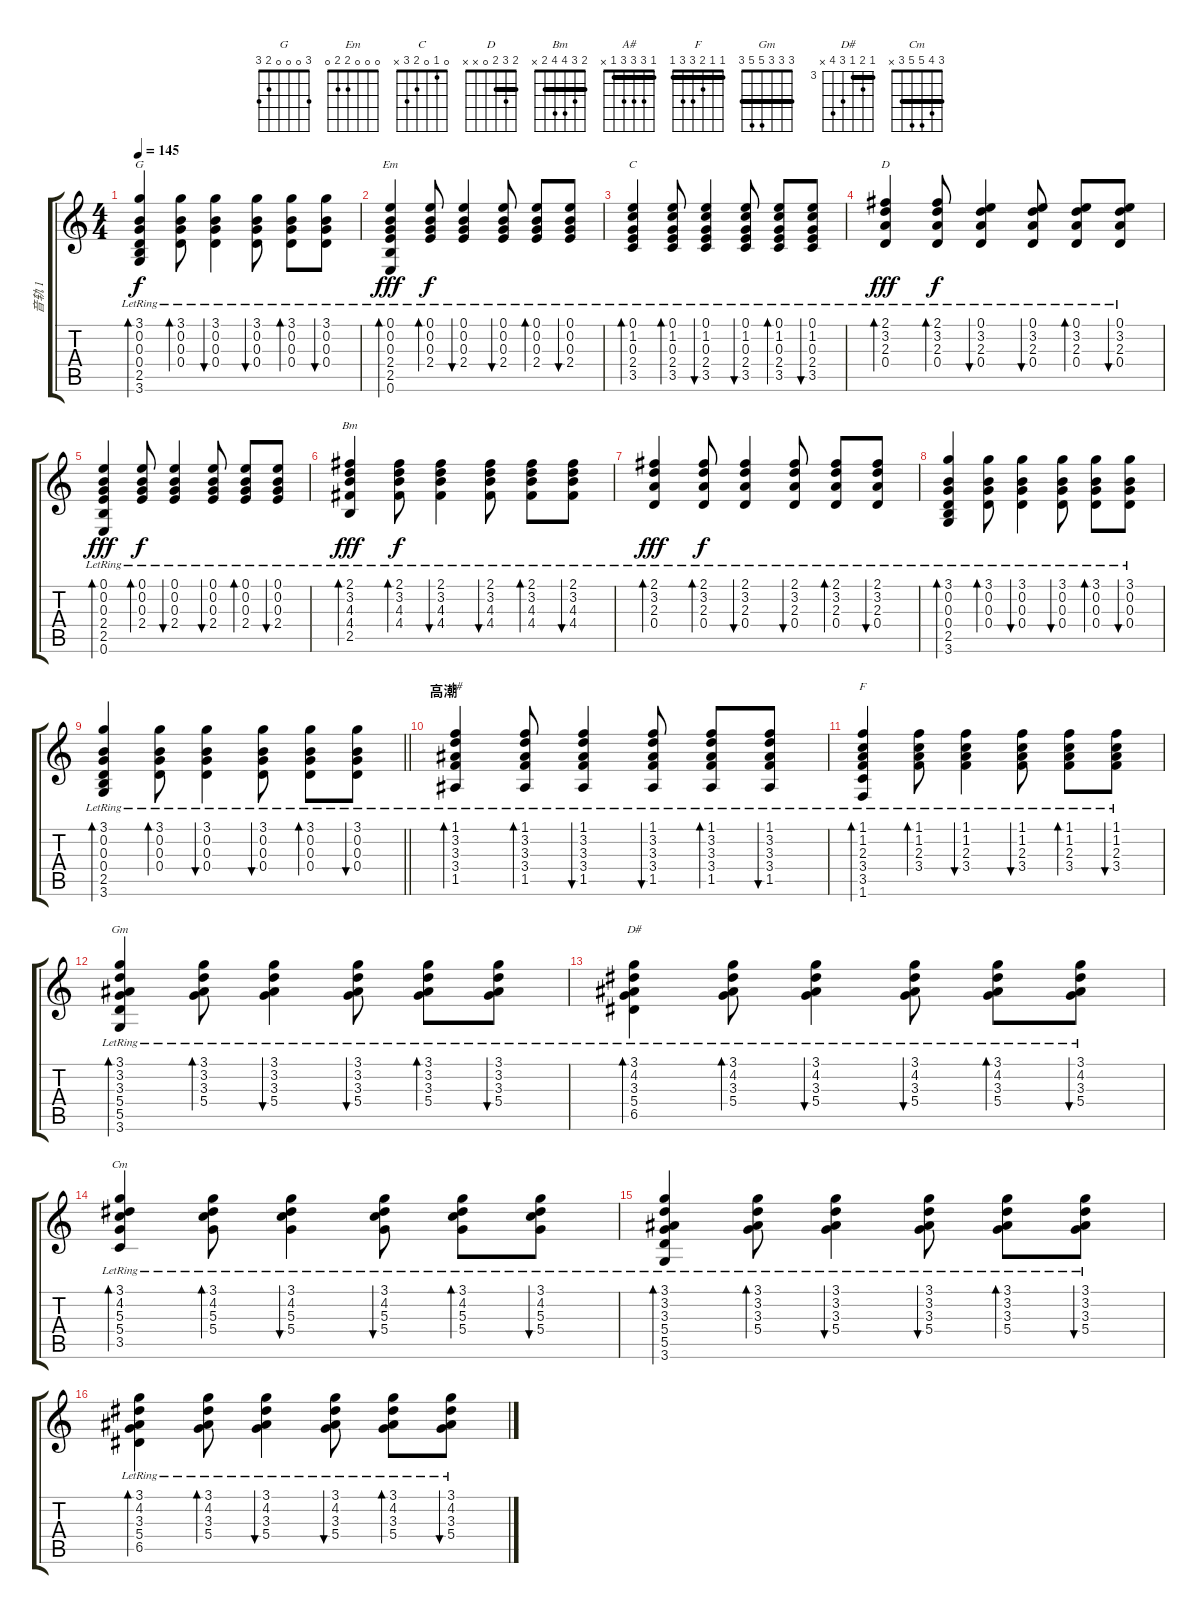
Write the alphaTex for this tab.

\track ("音轨 1" "音轨 1") {instrument acousticguitarnylon}
\staff {score tabs}
\tuning (E4 B3 G3 D3 A2 E2) {hide}
\chord ("G" 3 0 0 0 2 3)
\chord ("Em" 0 0 0 2 2 0)
\chord ("C" 0 1 0 2 3 x)
\chord ("D" 2 3 2 0 x x) {barre 2}
\chord ("Bm" 2 3 4 4 2 x) {barre 2}
\chord ("A#" 1 3 3 3 1 x) {barre 1}
\chord ("F" 1 1 2 3 3 1) {barre 1}
\chord ("Gm" 3 3 3 5 5 3) {barre 3}
\chord ("D#" 3 4 3 5 6 x) {firstfret 3 barre 3}
\chord ("Cm" 3 4 5 5 3 x) {barre 3}
\ts (4 4)
\tempo 145
\clef g2
\ks c
(3.1{lr} 0.2{lr} 0.3{lr} 0.4{lr} 2.5{lr} 3.6{lr}).4{bd 60 ch "G" dy f} (3.1{lr} 0.2{lr} 0.3{lr} 0.4{lr}).8{bd 60} (3.1{lr} 0.2{lr} 0.3{lr} 0.4{lr}).4{bu 60} (3.1{lr} 0.2{lr} 0.3{lr} 0.4{lr}).8{bu 60} (3.1{lr} 0.2{lr} 0.3{lr} 0.4{lr}).8{bd 60} (3.1{lr} 0.2{lr} 0.3{lr} 0.4{lr}).8{bu 60} |
(0.1{lr} 0.2{lr} 0.3{lr} 2.4{lr} 2.5{lr} 0.6{lr}).4{bd 60 ch "Em" dy fff} (0.1{lr} 0.2{lr} 0.3{lr} 2.4{lr}).8{bd 60 dy f} (0.1{lr} 0.2{lr} 0.3{lr} 2.4{lr}).4{bu 60} (0.1{lr} 0.2{lr} 0.3{lr} 2.4{lr}).8{bu 60} (0.1{lr} 0.2{lr} 0.3{lr} 2.4{lr}).8{bd 60} (0.1{lr} 0.2{lr} 0.3{lr} 2.4{lr}).8{bu 60} |
(0.1{lr} 1.2{lr} 0.3{lr} 2.4{lr} 3.5{lr}).4{bd 60 ch "C"} (0.1{lr} 1.2{lr} 0.3{lr} 2.4{lr} 3.5{lr}).8{bd 60} (0.1{lr} 1.2{lr} 0.3{lr} 2.4{lr} 3.5{lr}).4{bu 60} (0.1{lr} 1.2{lr} 0.3{lr} 2.4{lr} 3.5{lr}).8{bu 60} (0.1{lr} 1.2{lr} 0.3{lr} 2.4{lr} 3.5{lr}).8{bd 60} (0.1{lr} 1.2{lr} 0.3{lr} 2.4{lr} 3.5{lr}).8{bu 60} |
(2.1{lr} 3.2{lr} 2.3{lr} 0.4{lr}).4{bd 60 ch "D" dy fff} (2.1{lr} 3.2{lr} 2.3{lr} 0.4{lr}).8{bd 60 dy f} (0.1{lr} 3.2{lr} 2.3{lr} 0.4{lr}).4{bu 60} (0.1{lr} 3.2{lr} 2.3{lr} 0.4{lr}).8{bu 60} (0.1{lr} 3.2{lr} 2.3{lr} 0.4{lr}).8{bd 60} (0.1{lr} 3.2{lr} 2.3{lr} 0.4{lr}).8{bu 60} |
(0.1{lr} 0.2{lr} 0.3{lr} 2.4{lr} 2.5{lr} 0.6{lr}).4{bd 60 dy fff} (0.1{lr} 0.2{lr} 0.3{lr} 2.4{lr}).8{bd 60 dy f} (0.1{lr} 0.2{lr} 0.3{lr} 2.4{lr}).4{bu 60} (0.1{lr} 0.2{lr} 0.3{lr} 2.4{lr}).8{bu 60} (0.1{lr} 0.2{lr} 0.3{lr} 2.4{lr}).8{bd 60} (0.1{lr} 0.2{lr} 0.3{lr} 2.4{lr}).8{bu 60} |
(2.1{lr} 3.2{lr} 4.3{lr} 4.4{lr} 2.5{lr}).4{bd 60 ch "Bm" dy fff} (2.1{lr} 3.2{lr} 4.3{lr} 4.4{lr}).8{bd 60 dy f} (2.1{lr} 3.2{lr} 4.3{lr} 4.4{lr}).4{bu 60} (2.1{lr} 3.2{lr} 4.3{lr} 4.4{lr}).8{bu 60} (2.1{lr} 3.2{lr} 4.3{lr} 4.4{lr}).8{bd 60} (2.1{lr} 3.2{lr} 4.3{lr} 4.4{lr}).8{bu 60} |
(2.1{lr} 3.2{lr} 2.3{lr} 0.4{lr}).4{bd 60 dy fff} (2.1{lr} 3.2{lr} 2.3{lr} 0.4{lr}).8{bd 60 dy f} (2.1{lr} 3.2{lr} 2.3{lr} 0.4{lr}).4{bu 60} (2.1{lr} 3.2{lr} 2.3{lr} 0.4{lr}).8{bu 60} (2.1{lr} 3.2{lr} 2.3{lr} 0.4{lr}).8{bd 60} (2.1{lr} 3.2{lr} 2.3{lr} 0.4{lr}).8{bu 60} |
(3.1{lr} 0.2{lr} 0.3{lr} 0.4{lr} 2.5{lr} 3.6{lr}).4{bd 60} (3.1{lr} 0.2{lr} 0.3{lr} 0.4{lr}).8{bd 60} (3.1{lr} 0.2{lr} 0.3{lr} 0.4{lr}).4{bu 60} (3.1{lr} 0.2{lr} 0.3{lr} 0.4{lr}).8{bu 60} (3.1{lr} 0.2{lr} 0.3{lr} 0.4{lr}).8{bd 60} (3.1{lr} 0.2{lr} 0.3{lr} 0.4{lr}).8{bu 60} |
\barLineRight lightlight
(3.1{lr} 0.2{lr} 0.3{lr} 0.4{lr} 2.5{lr} 3.6{lr}).4{bd 60} (3.1{lr} 0.2{lr} 0.3{lr} 0.4{lr}).8{bd 60} (3.1{lr} 0.2{lr} 0.3{lr} 0.4{lr}).4{bu 60} (3.1{lr} 0.2{lr} 0.3{lr} 0.4{lr}).8{bu 60} (3.1{lr} 0.2{lr} 0.3{lr} 0.4{lr}).8{bd 60} (3.1{lr} 0.2{lr} 0.3{lr} 0.4{lr}).8{bu 60} |
\section ("" "高潮")
(1.1{lr} 3.2{lr} 3.3{lr} 3.4{lr} 1.5{lr}).4{bd 60 ch "A#"} (1.1{lr} 3.2{lr} 3.3{lr} 3.4{lr} 1.5{lr}).8{bd 60} (1.1{lr} 3.2{lr} 3.3{lr} 3.4{lr} 1.5{lr}).4{bu 60} (1.1{lr} 3.2{lr} 3.3{lr} 3.4{lr} 1.5{lr}).8{bu 60} (1.1{lr} 3.2{lr} 3.3{lr} 3.4{lr} 1.5{lr}).8{bd 60} (1.1{lr} 3.2{lr} 3.3{lr} 3.4{lr} 1.5{lr}).8{bu 60} |
(1.1{lr} 1.2{lr} 2.3{lr} 3.4{lr} 3.5{lr} 1.6{lr}).4{bd 60 ch "F"} (1.1{lr} 1.2{lr} 2.3{lr} 3.4{lr}).8{bd 60} (1.1{lr} 1.2{lr} 2.3{lr} 3.4{lr}).4{bu 60} (1.1{lr} 1.2{lr} 2.3{lr} 3.4{lr}).8{bu 60} (1.1{lr} 1.2{lr} 2.3{lr} 3.4{lr}).8{bd 60} (1.1{lr} 1.2{lr} 2.3{lr} 3.4{lr}).8{bu 60} |
(3.1{lr} 3.2{lr} 3.3{lr} 5.4{lr} 5.5{lr} 3.6{lr}).4{bd 60 ch "Gm"} (3.1{lr} 3.2{lr} 3.3{lr} 5.4{lr}).8{bd 60} (3.1{lr} 3.2{lr} 3.3{lr} 5.4{lr}).4{bu 60} (3.1{lr} 3.2{lr} 3.3{lr} 5.4{lr}).8{bu 60} (3.1{lr} 3.2{lr} 3.3{lr} 5.4{lr}).8{bd 60} (3.1{lr} 3.2{lr} 3.3{lr} 5.4{lr}).8{bu 60} |
(3.1{lr} 4.2{lr} 3.3{lr} 5.4{lr} 6.5{lr}).4{bd 60 ch "D#"} (3.1{lr} 4.2{lr} 3.3{lr} 5.4{lr}).8{bd 60} (3.1{lr} 4.2{lr} 3.3{lr} 5.4{lr}).4{bu 60} (3.1{lr} 4.2{lr} 3.3{lr} 5.4{lr}).8{bu 60} (3.1{lr} 4.2{lr} 3.3{lr} 5.4{lr}).8{bd 60} (3.1{lr} 4.2{lr} 3.3{lr} 5.4{lr}).8{bu 60} |
(3.1{lr} 4.2{lr} 5.3{lr} 5.4{lr} 3.5{lr}).4{bd 60 ch "Cm"} (3.1{lr} 4.2{lr} 5.3{lr} 5.4{lr}).8{bd 60} (3.1{lr} 4.2{lr} 5.3{lr} 5.4{lr}).4{bu 60} (3.1{lr} 4.2{lr} 5.3{lr} 5.4{lr}).8{bu 60} (3.1{lr} 4.2{lr} 5.3{lr} 5.4{lr}).8{bd 60} (3.1{lr} 4.2{lr} 5.3{lr} 5.4{lr}).8{bu 60} |
(3.1{lr} 3.2{lr} 3.3{lr} 5.4{lr} 5.5{lr} 3.6{lr}).4{bd 60} (3.1{lr} 3.2{lr} 3.3{lr} 5.4{lr}).8{bd 60} (3.1{lr} 3.2{lr} 3.3{lr} 5.4{lr}).4{bu 60} (3.1{lr} 3.2{lr} 3.3{lr} 5.4{lr}).8{bu 60} (3.1{lr} 3.2{lr} 3.3{lr} 5.4{lr}).8{bd 60} (3.1{lr} 3.2{lr} 3.3{lr} 5.4{lr}).8{bu 60} |
(3.1{lr} 4.2{lr} 3.3{lr} 5.4{lr} 6.5{lr}).4{bd 60} (3.1{lr} 4.2{lr} 3.3{lr} 5.4{lr}).8{bd 60} (3.1{lr} 4.2{lr} 3.3{lr} 5.4{lr}).4{bu 60} (3.1{lr} 4.2{lr} 3.3{lr} 5.4{lr}).8{bu 60} (3.1{lr} 4.2{lr} 3.3{lr} 5.4{lr}).8{bd 60} (3.1{lr} 4.2{lr} 3.3{lr} 5.4{lr}).8{bu 60}
